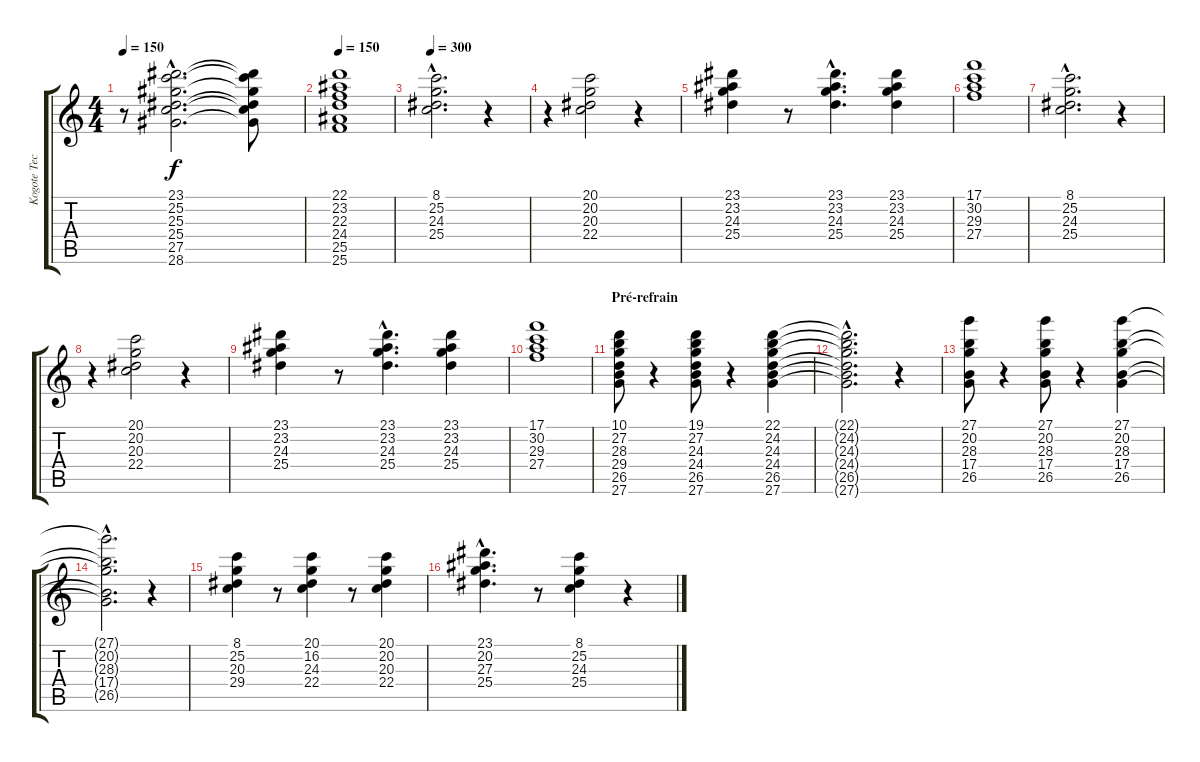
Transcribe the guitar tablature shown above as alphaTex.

\track ("Kogote Teclado" "Kogote Tec") {instrument rockorgan}
\staff {score tabs}
\tuning (E4 B3 G3 D3 A2 E2) {hide}
\ts (4 4)
\tempo 150
\clef g2
\ks c
r.8{dy f} (23.1{hac} 25.2{hac} 25.3{hac} 25.4{hac} 27.5{hac} 28.6{hac}).2{d} (23.1{t} 25.2{t} 25.3{t} 25.4{t} 27.5{t} 28.6{t}).8 |
\tempo 150
(22.1 23.2 22.3 24.4 25.5 25.6).1 |
\tempo 300
(8.1{hac} 25.2{hac} 24.3{hac} 25.4{hac}).2{d} r.4 |
r.4 (20.1 20.2 20.3 22.4).2 r.4 |
(23.1 23.2 24.3 25.4).4 r.8 (23.1{hac} 23.2{hac} 24.3{hac} 25.4{hac}).4{d} (23.1 23.2 24.3 25.4).4 |
(17.1 30.2 29.3 27.4).1 |
(8.1{hac} 25.2{hac} 24.3{hac} 25.4{hac}).2{d} r.4 |
r.4 (20.1 20.2 20.3 22.4).2 r.4 |
(23.1 23.2 24.3 25.4).4 r.8 (23.1{hac} 23.2{hac} 24.3{hac} 25.4{hac}).4{d} (23.1 23.2 24.3 25.4).4 |
(17.1 30.2 29.3 27.4).1 |
\section ("" "Pré-refrain")
(10.1 27.2 28.3 29.4 26.5 27.6).8 r.4 (19.1 27.2 24.3 24.4 26.5 27.6).8 r.4 (22.1 24.2 24.3 24.4 26.5 27.6).4 |
(22.1{hac t} 24.2{hac t} 24.3{hac t} 24.4{hac t} 26.5{hac t} 27.6{hac t}).2{d} r.4 |
(27.1 20.2 28.3 17.4 26.5).8 r.4 (27.1 20.2 28.3 17.4 26.5).8 r.4 (27.1 20.2 28.3 17.4 26.5).4 |
(27.1{hac t} 20.2{hac t} 28.3{hac t} 17.4{hac t} 26.5{hac t}).2{d} r.4 |
(8.1 25.2 20.3 29.4).4 r.8 (20.1 16.2 24.3 22.4).4 r.8 (20.1 20.2 20.3 22.4).4 |
(23.1{hac} 20.2{hac} 27.3{hac} 25.4{hac}).4{d} r.8 (8.1 25.2 24.3 25.4).4 r.4
